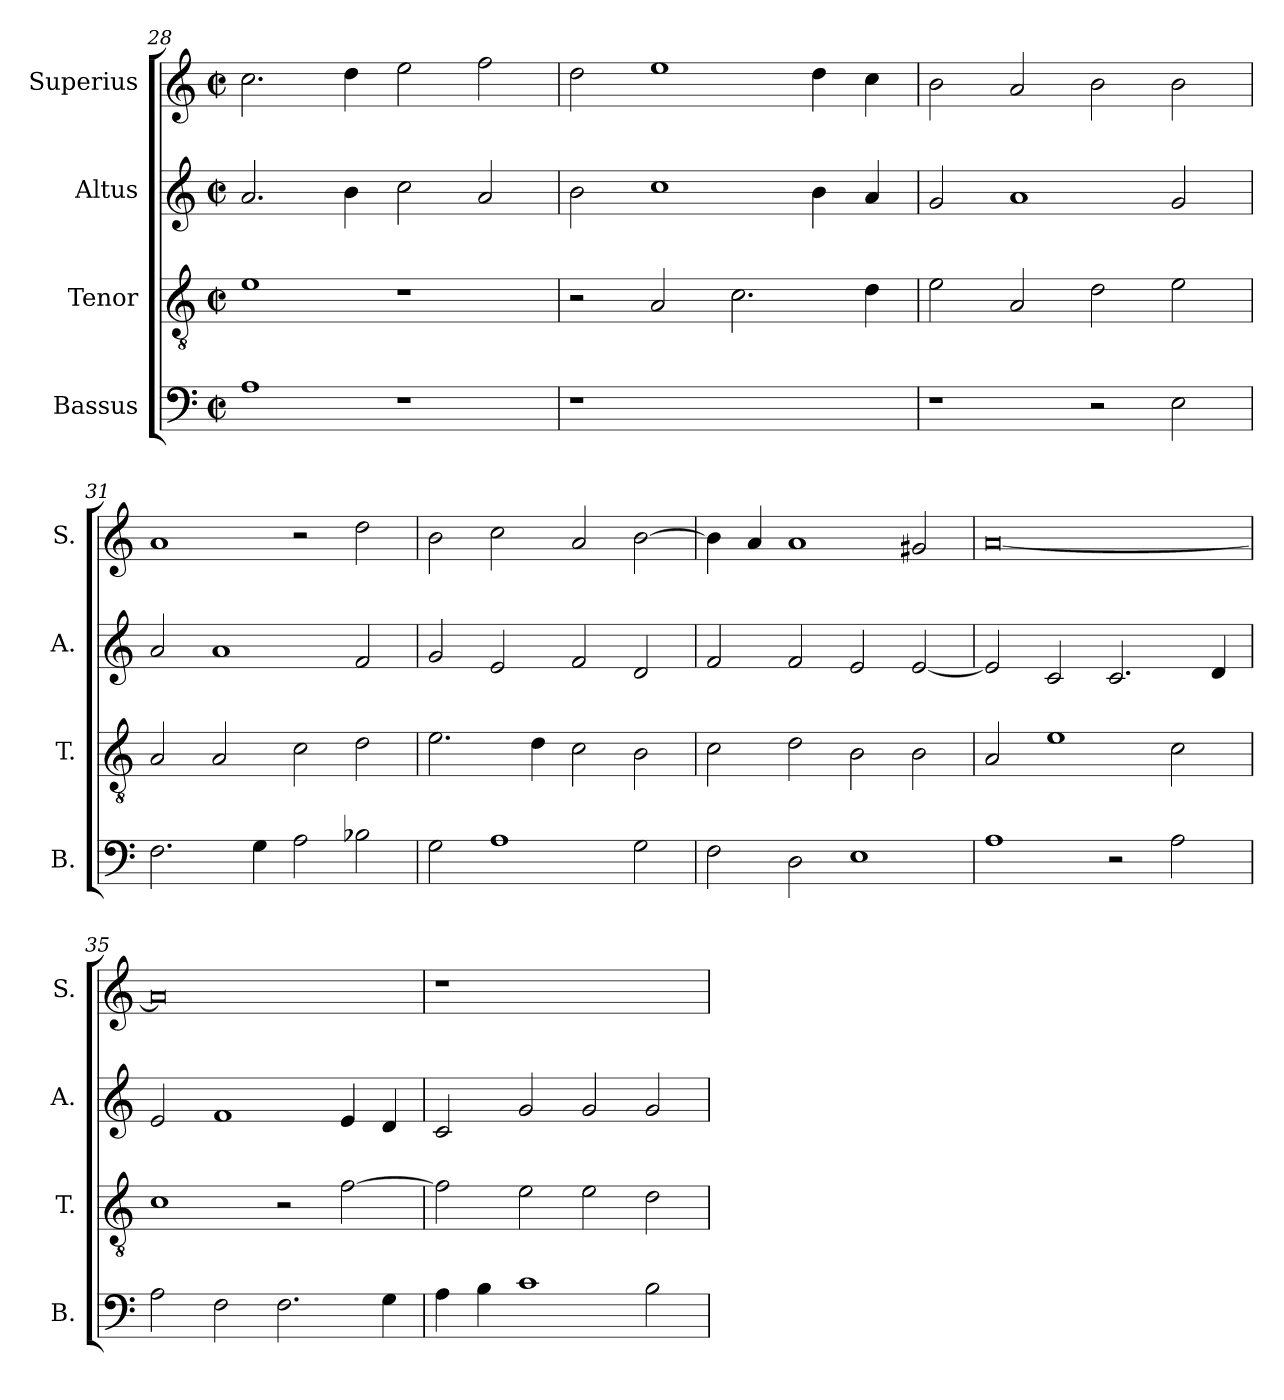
**kern	**kern	**kern	**kern
*part4	*part3	*part2	*part1
*staff4	*staff3	*staff2	*staff1
*I"Bassus	*I"Tenor	*I"Altus	*I"Superius
*I'B.	*I'T.	*I'A.	*I'S.
*clefF4	*clefGv2	*clefG2	*clefG2
*	*ITrd7c12	*	*
*k[]	*k[]	*k[]	*k[]
*C:	*C:	*C:	*C:
*M2/2	*M2/2	*M2/2	*M2/2
*met(c|)	*met(c|)	*met(c|)	*met(c|)
=28	=28	=28	=28
1Ai	1Ei	2.ai/	2.cci\
.	.	4bi\	4ddi\
1r	1r	2cci\	2eei\
.	.	2ai/	2ffi\
=29	=29	=29	=29
!LO:N:vis=1	!	!	!
1r	2r	2bi\	2ddi\
.	2AAi/	1cci	1eei
1ryy	2.Ci\	.	.
.	.	4bi\	4ddi\
.	4Di\	4ai/	4cci\
=30	=30	=30	=30
1r	2Ei\	2gi/	2bi\
.	2AAi/	1ai	2ai/
2r	2Di\	.	2bi\
2Ei\	2Ei\	2gi/	2bi\
!!LO:LB:g=z
=31	=31	=31	=31
2.Fi\	2AAi/	2ai/	1ai
.	2AAi/	1ai	.
4Gi\	.	.	.
2Ai\	2Ci\	.	2r
2B-Xi\	2Di\	2fi/	2ddi\
=32	=32	=32	=32
2Gi\	2.Ei\	2gi/	2bi\
1Ai	.	2ei/	2cci\
.	4Di\	.	.
.	2Ci\	2fi/	2ai/
2Gi\	2BBi\	2di/	[>2bi\
=33	=33	=33	=33
2Fi\	2Ci\	2fi/	4bi\]
.	.	.	4ai/
2Di\	2Di\	2fi/	1ai
1Ei	2BBi\	2ei/	.
.	2BBi\	[<2ei/	2g#Xi/
=34	=34	=34	=34
1Ai	2AAi/	2ei/]	[<0ai
.	1Ei	2ci/	.
2r	.	2.ci/	.
2Ai\	2Ci\	.	.
.	.	4di/	.
=35	=35	=35	=35
2Ai\	1Ci	2ei/	0ai]
2Fi\	.	1fi	.
2.Fi\	2r	.	.
.	[>2Fi\	4ei/	.
4Gi\	.	4di/	.
!!LO:PB:g=z
=36	=36	=36	=36
!	!	!	!LO:N:vis=1
4Ai\	2Fi\]	2ci/	1r
4Bi\	.	.	.
1ci	2Ei\	2gi/	.
.	2Ei\	2gi/	1ryy
2Bi\	2Di\	2gi/	.
=	=	=	=
*-	*-	*-	*-
